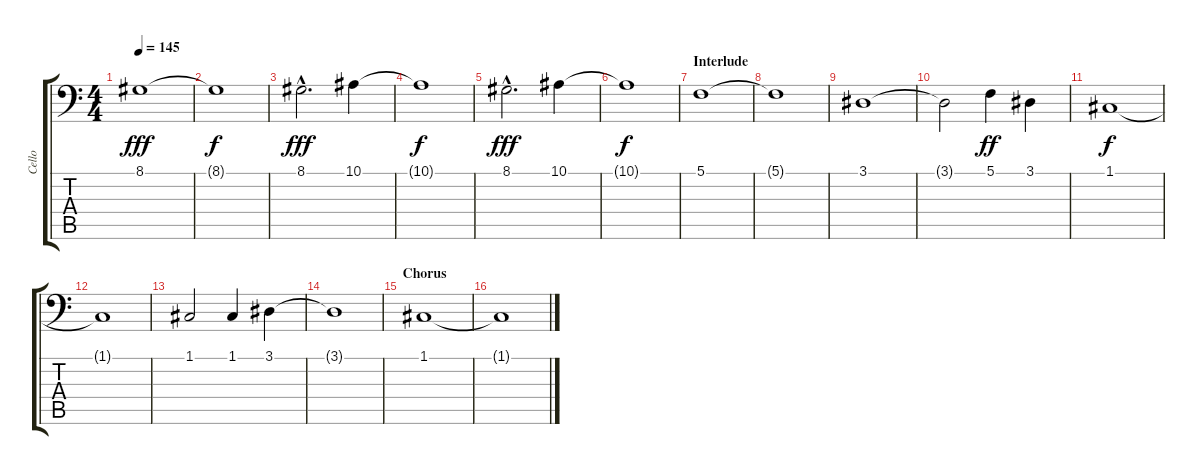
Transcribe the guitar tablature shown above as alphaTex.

\track ("Cello" "Cello") {instrument cello}
\staff {score tabs}
\tuning (C3 G2 D2 A1 E1 B0) {hide}
\ts (4 4)
\tempo 145
\clef f4
\ks c
8.1.1{dy fff} |
8.1{t}.1{dy f} |
8.1{hac}.2{d dy fff} 10.1.4 |
10.1{t}.1{dy f} |
8.1{hac}.2{d dy fff} 10.1.4 |
10.1{t}.1{dy f} |
\section ("" "Interlude")
5.1.1 |
5.1{t}.1 |
3.1.1 |
3.1{t}.2 5.1.4{dy ff} 3.1.4 |
1.1.1{dy f} |
1.1{t}.1 |
1.1.2 1.1.4 3.1.4 |
3.1{t}.1 |
\section ("" "Chorus")
1.1.1 |
1.1{t}.1
